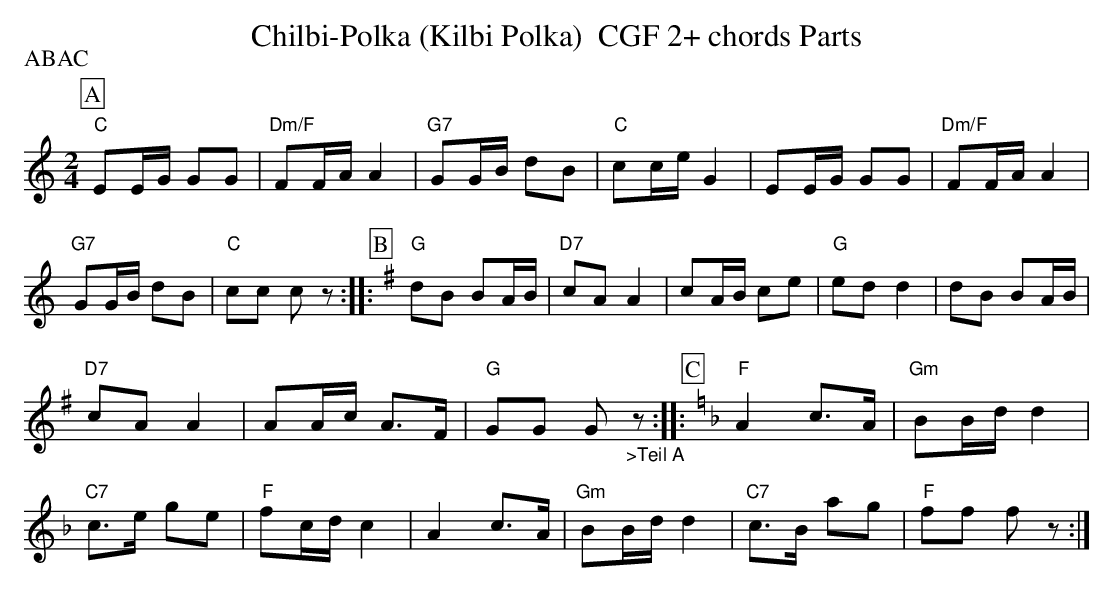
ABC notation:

X:1
T:Chilbi-Polka (Kilbi Polka)  CGF 2+ chords Parts
P:ABAC
M:2/4
L:1/16
K:Cmaj%%MIDI gchordon
[P:A] "C"E2EG G2G2 | "Dm/F"F2FA A4 | "G7"G2GB d2B2 | "C"c2ce G4 | E2EG G2G2 | "Dm/F"F2FA A4 |
"G7"G2GB d2B2 | "C"c2c2 c2z2 :: [P:B] [K:Gmaj] "G"d2B2 B2AB | "D7"c2A2A4 | c2AB c2e2 | "G"e2d2d4 | d2B2 B2AB |
"D7"c2A2A4 | A2Ac A3F | "G"G2G2 G2"_>Teil A"z2 :: [P:C] [K:Fmaj] "F"A4 c3A | "Gm"B2Bdd4 |
"C7"c3e g2e2 | "F"f2cdc4 | A4c3A | "Gm"B2Bdd4 | "C7"c3B a2g2 | "F"f2f2 f2z2 :|
